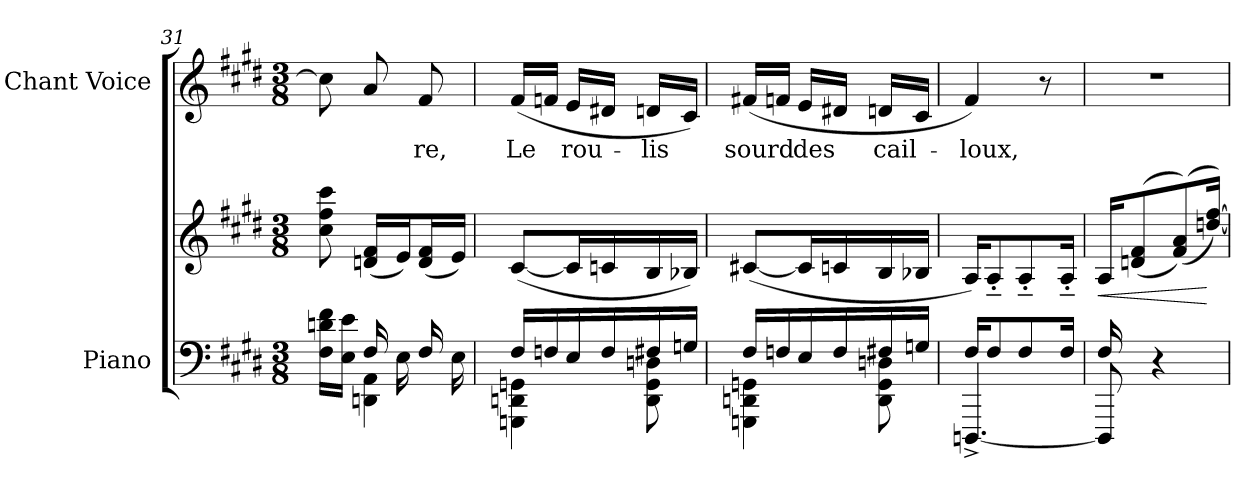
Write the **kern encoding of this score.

**kern	**kern	**dynam	**kern	**text
*part2	*part2	*part2	*part1	*part1
*staff3	*staff2	*staff2/3	*staff1	*staff1
*I"Piano	*	*	*I"Chant Voice	*
*I'Pno	*	*	*	*
*clefF4	*clefG2	*	*clefG2	*
*k[f#c#g#d#]	*k[f#c#g#d#]	*	*k[f#c#g#d#]	*
*M3/8	*M3/8	*	*M3/8	*
=31	=31	=31	=31	=31
*^	*	*	*	*
*	*^	*	*	*	*
16F#\ 16dn\ 16f#\LL	8ryy	8ryy	8cc#\ 8ff#\ 8ccc#\	.	8cc#\]	.
16E\ 16e\JJ	.	.	.	.	.	.
16F#/	4DDn\ 4AA\	16ryy	(>16dn/ 16f#/LL	.	8a/	.
16E\	.	16ryy	16e/J)	.	.	.
!	!	!	!	!	!	!LO:LY:b
16F#/	.	16ryy	(>16d/ 16f#/L	.	8f#/	-re,
16E\	.	16ryy	16e/JJ)	.	.	.
=32	=32	=32	=32	=32	=32	=32
!	!	!	!	!	!	!LO:LY:b
*	*v	*v	*	*	*	*
16F#/LL	4GGGn\ 4DDn\ 4GGn\	(>[<8c#/L	.	(>16f#/LL	Le
16Fn/	.	.	.	16fn/JJ	.
!	!	!	!	!	!LO:LY:b
16E/	.	16c#/L]	.	16e/LL	rou-
16F/	.	16cn/	.	16d#X/JJ	.
!	!	!	!	!	!LO:LY:b
16F#X/	8DD\ 8GG\ 8Dn\	16B/	.	16dn/LL	-lis
16Gn/JJ	.	16B-X/JJ)	.	16c#/JJ)	.
!!LO:PB:g=z
=33	=33	=33	=33	=33	=33
!	!	!	!	!	!LO:LY:b
16F#/LL	4GGGn\ 4DDn\ 4GGn\	(>[<8c#X/L	.	(>16f#X/LL	sourd
16Fn/	.	.	.	16fn/JJ	.
!	!	!	!	!	!LO:LY:b
16E/	.	16c#/L]	.	16e/LL	des
16F/	.	16cn/	.	16d#X/JJ	.
!	!	!	!	!	!LO:LY:b
16F#X/	8DD\ 8GG\ 8Dn\	16B/	.	16dn/LL	cail-
16Gn/JJ	.	16B-X/JJ	.	16c#/JJ	.
=34	=34	=34	=34	=34	=34
!	!	!	!	!	!LO:LY:b
16F#/KL	[<4.DDDn^</	16A/KL)	.	4f#/)	-loux,
8F#/	.	8A'>~>/	.	.	.
8F#/	.	8A'>~>/	.	.	.
.	.	.	.	8r	.
16F#/Jk	.	16A'>~>/Jk	.	.	.
=35	=35	=35	=35	=35	=35
!	!	!	!LO:HP:b	!	!
8DDD/]	16F#/	16A/KL	<	4.r	.
.	4ryy	(>(8dn/ 8f#/	.	.	.
4r	.	.	.	.	.
.	.	((>8f#/ 8a/))	.	.	.
.	16ryy	[<16ddn/ [16ff#/Jk))	[	.	.
*v	*v	*	*	*	*
=	=	=	=	=
*-	*-	*-	*-	*-
